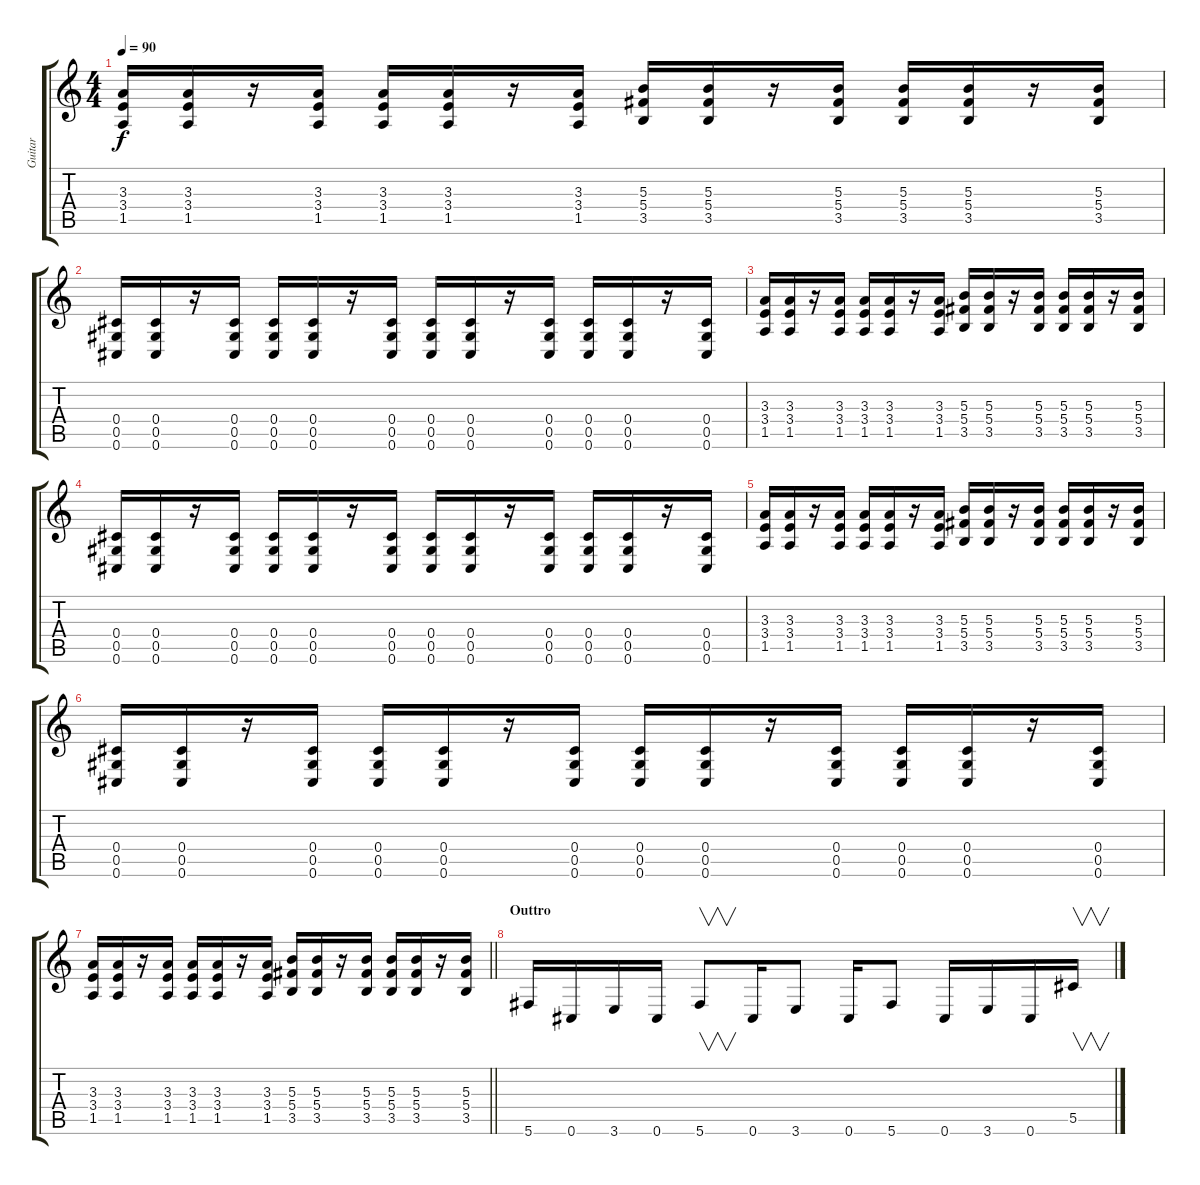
\track ("Guitar" "Guitar") {instrument overdrivenguitar}
\staff {score tabs}
\tuning (Eb4 Bb3 Gb3 Db3 Ab2 Db2) {hide}
\ts (4 4)
\tempo 90
\clef g2
\ks c
(3.3 3.4 1.5).16{dy f} (3.3 3.4 1.5).16 r.16 (3.3 3.4 1.5).16 (3.3 3.4 1.5).16 (3.3 3.4 1.5).16 r.16 (3.3 3.4 1.5).16 (5.3 5.4 3.5).16 (5.3 5.4 3.5).16 r.16 (5.3 5.4 3.5).16 (5.3 5.4 3.5).16 (5.3 5.4 3.5).16 r.16 (5.3 5.4 3.5).16 |
(0.4 0.5 0.6).16 (0.4 0.5 0.6).16 r.16 (0.4 0.5 0.6).16 (0.4 0.5 0.6).16 (0.4 0.5 0.6).16 r.16 (0.4 0.5 0.6).16 (0.4 0.5 0.6).16 (0.4 0.5 0.6).16 r.16 (0.4 0.5 0.6).16 (0.4 0.5 0.6).16 (0.4 0.5 0.6).16 r.16 (0.4 0.5 0.6).16 |
(3.3 3.4 1.5).16 (3.3 3.4 1.5).16 r.16 (3.3 3.4 1.5).16 (3.3 3.4 1.5).16 (3.3 3.4 1.5).16 r.16 (3.3 3.4 1.5).16 (5.3 5.4 3.5).16 (5.3 5.4 3.5).16 r.16 (5.3 5.4 3.5).16 (5.3 5.4 3.5).16 (5.3 5.4 3.5).16 r.16 (5.3 5.4 3.5).16 |
(0.4 0.5 0.6).16 (0.4 0.5 0.6).16 r.16 (0.4 0.5 0.6).16 (0.4 0.5 0.6).16 (0.4 0.5 0.6).16 r.16 (0.4 0.5 0.6).16 (0.4 0.5 0.6).16 (0.4 0.5 0.6).16 r.16 (0.4 0.5 0.6).16 (0.4 0.5 0.6).16 (0.4 0.5 0.6).16 r.16 (0.4 0.5 0.6).16 |
(3.3 3.4 1.5).16 (3.3 3.4 1.5).16 r.16 (3.3 3.4 1.5).16 (3.3 3.4 1.5).16 (3.3 3.4 1.5).16 r.16 (3.3 3.4 1.5).16 (5.3 5.4 3.5).16 (5.3 5.4 3.5).16 r.16 (5.3 5.4 3.5).16 (5.3 5.4 3.5).16 (5.3 5.4 3.5).16 r.16 (5.3 5.4 3.5).16 |
(0.4 0.5 0.6).16 (0.4 0.5 0.6).16 r.16 (0.4 0.5 0.6).16 (0.4 0.5 0.6).16 (0.4 0.5 0.6).16 r.16 (0.4 0.5 0.6).16 (0.4 0.5 0.6).16 (0.4 0.5 0.6).16 r.16 (0.4 0.5 0.6).16 (0.4 0.5 0.6).16 (0.4 0.5 0.6).16 r.16 (0.4 0.5 0.6).16 |
\barLineRight lightlight
(3.3 3.4 1.5).16 (3.3 3.4 1.5).16 r.16 (3.3 3.4 1.5).16 (3.3 3.4 1.5).16 (3.3 3.4 1.5).16 r.16 (3.3 3.4 1.5).16 (5.3 5.4 3.5).16 (5.3 5.4 3.5).16 r.16 (5.3 5.4 3.5).16 (5.3 5.4 3.5).16 (5.3 5.4 3.5).16 r.16 (5.3 5.4 3.5).16 |
\section ("" "Outtro")
5.6.16 0.6.16 3.6.16 0.6.16 5.6.8{v} 0.6.16 3.6.8 0.6.16 5.6.8 0.6.16 3.6.16 0.6.16 5.5.16{v}
